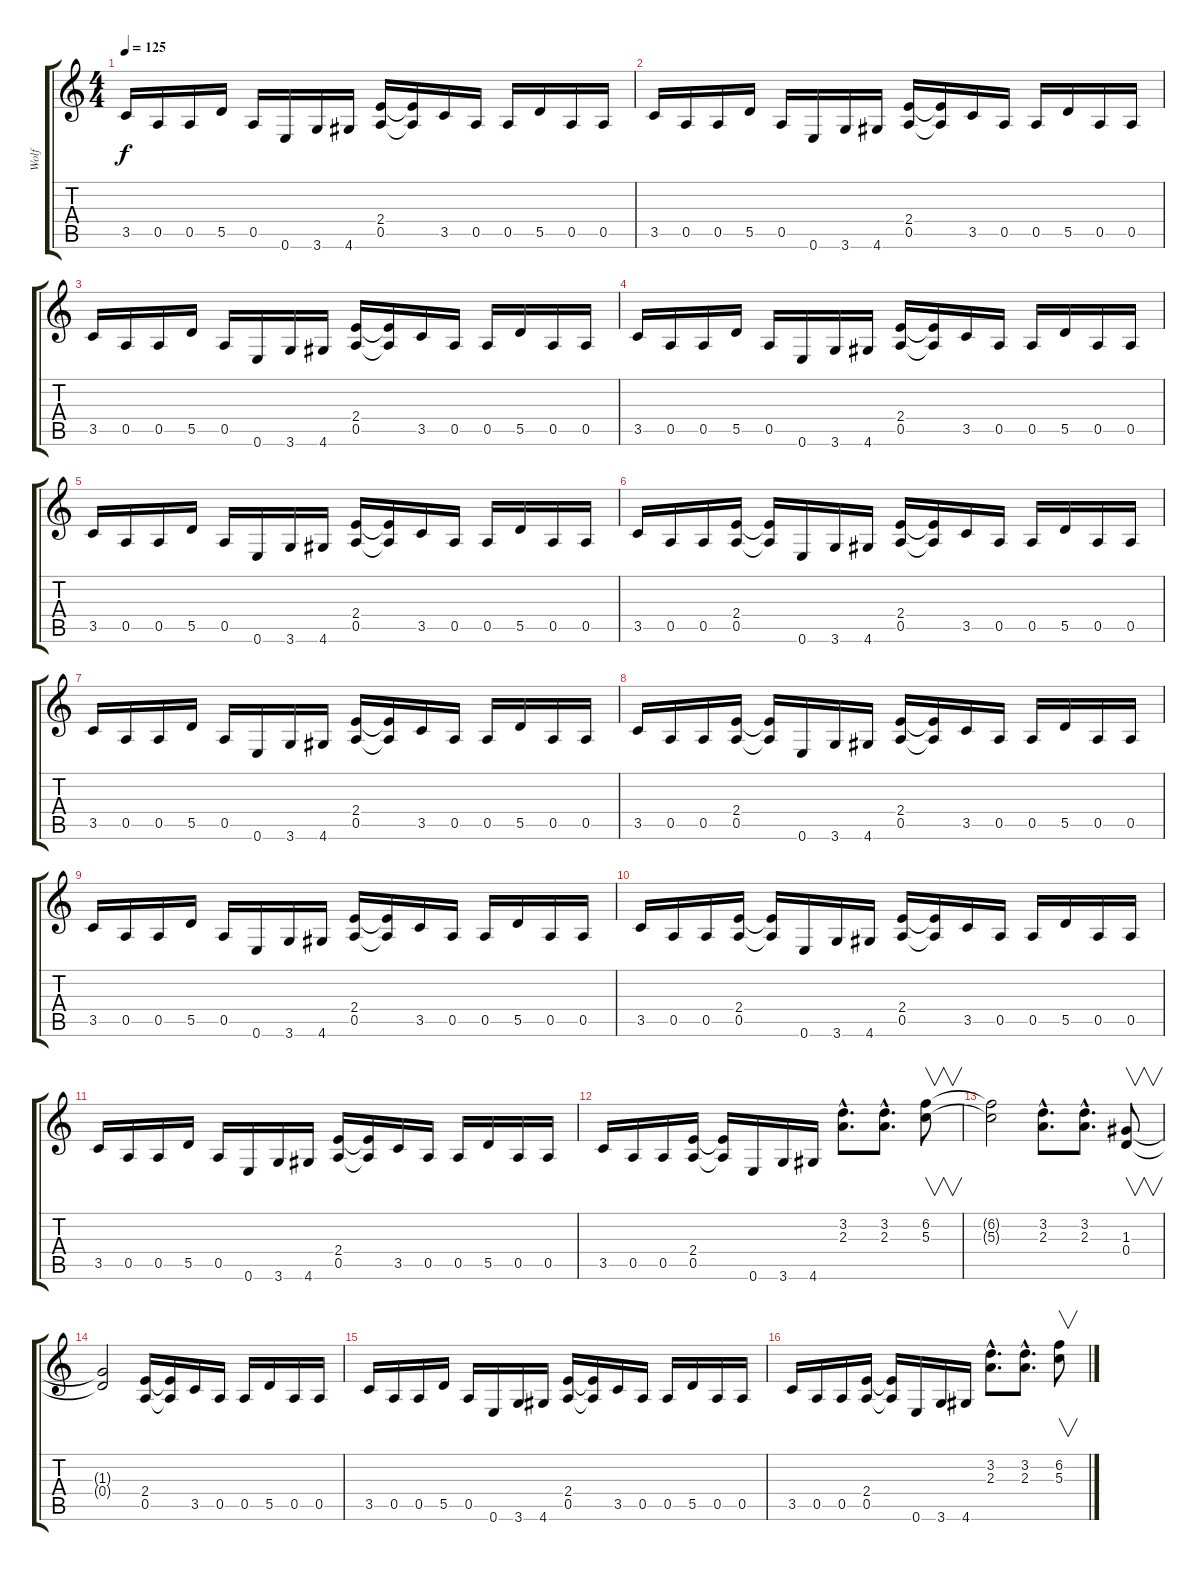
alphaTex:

\track ("Wolf " "Wolf ") {instrument distortionguitar}
\staff {score tabs}
\tuning (E4 B3 G3 D3 A2 E2) {hide}
\ts (4 4)
\tempo 125
\clef g2
\ks c
3.5.16{dy f} 0.5.16 0.5.16 5.5.16 0.5.16 0.6.16 3.6.16 4.6.16 (2.4 0.5).16 (2.4{t} 0.5{t}).16 3.5.16 0.5.16 0.5.16 5.5.16 0.5.16 0.5.16 |
3.5.16 0.5.16 0.5.16 5.5.16 0.5.16 0.6.16 3.6.16 4.6.16 (2.4 0.5).16 (2.4{t} 0.5{t}).16 3.5.16 0.5.16 0.5.16 5.5.16 0.5.16 0.5.16 |
3.5.16 0.5.16 0.5.16 5.5.16 0.5.16 0.6.16 3.6.16 4.6.16 (2.4 0.5).16 (2.4{t} 0.5{t}).16 3.5.16 0.5.16 0.5.16 5.5.16 0.5.16 0.5.16 |
3.5.16 0.5.16 0.5.16 5.5.16 0.5.16 0.6.16 3.6.16 4.6.16 (2.4 0.5).16 (2.4{t} 0.5{t}).16 3.5.16 0.5.16 0.5.16 5.5.16 0.5.16 0.5.16 |
3.5.16 0.5.16 0.5.16 5.5.16 0.5.16 0.6.16 3.6.16 4.6.16 (2.4 0.5).16 (2.4{t} 0.5{t}).16 3.5.16 0.5.16 0.5.16 5.5.16 0.5.16 0.5.16 |
3.5.16 0.5.16 0.5.16 (2.4 0.5).16 (2.4{t} 0.5{t}).16 0.6.16 3.6.16 4.6.16 (2.4 0.5).16 (2.4{t} 0.5{t}).16 3.5.16 0.5.16 0.5.16 5.5.16 0.5.16 0.5.16 |
3.5.16 0.5.16 0.5.16 5.5.16 0.5.16 0.6.16 3.6.16 4.6.16 (2.4 0.5).16 (2.4{t} 0.5{t}).16 3.5.16 0.5.16 0.5.16 5.5.16 0.5.16 0.5.16 |
3.5.16 0.5.16 0.5.16 (2.4 0.5).16 (2.4{t} 0.5{t}).16 0.6.16 3.6.16 4.6.16 (2.4 0.5).16 (2.4{t} 0.5{t}).16 3.5.16 0.5.16 0.5.16 5.5.16 0.5.16 0.5.16 |
3.5.16 0.5.16 0.5.16 5.5.16 0.5.16 0.6.16 3.6.16 4.6.16 (2.4 0.5).16 (2.4{t} 0.5{t}).16 3.5.16 0.5.16 0.5.16 5.5.16 0.5.16 0.5.16 |
3.5.16 0.5.16 0.5.16 (2.4 0.5).16 (2.4{t} 0.5{t}).16 0.6.16 3.6.16 4.6.16 (2.4 0.5).16 (2.4{t} 0.5{t}).16 3.5.16 0.5.16 0.5.16 5.5.16 0.5.16 0.5.16 |
3.5.16 0.5.16 0.5.16 5.5.16 0.5.16 0.6.16 3.6.16 4.6.16 (2.4 0.5).16 (2.4{t} 0.5{t}).16 3.5.16 0.5.16 0.5.16 5.5.16 0.5.16 0.5.16 |
3.5.16 0.5.16 0.5.16 (2.4 0.5).16 (2.4{t} 0.5{t}).16 0.6.16 3.6.16 4.6.16 (3.2{hac} 2.3{hac}).8{d} (3.2{hac} 2.3{hac}).8{d} (6.2 5.3).8{v} |
(6.2{t} 5.3{t}).2 (3.2{hac} 2.3{hac}).8{d} (3.2{hac} 2.3{hac}).8{d} (1.3 0.4).8{v} |
(1.3{t} 0.4{t}).2 (2.4 0.5).16 (2.4{t} 0.5{t}).16 3.5.16 0.5.16 0.5.16 5.5.16 0.5.16 0.5.16 |
3.5.16 0.5.16 0.5.16 5.5.16 0.5.16 0.6.16 3.6.16 4.6.16 (2.4 0.5).16 (2.4{t} 0.5{t}).16 3.5.16 0.5.16 0.5.16 5.5.16 0.5.16 0.5.16 |
3.5.16 0.5.16 0.5.16 (2.4 0.5).16 (2.4{t} 0.5{t}).16 0.6.16 3.6.16 4.6.16 (3.2{hac} 2.3{hac}).8{d} (3.2{hac} 2.3{hac}).8{d} (6.2 5.3).8{v}
